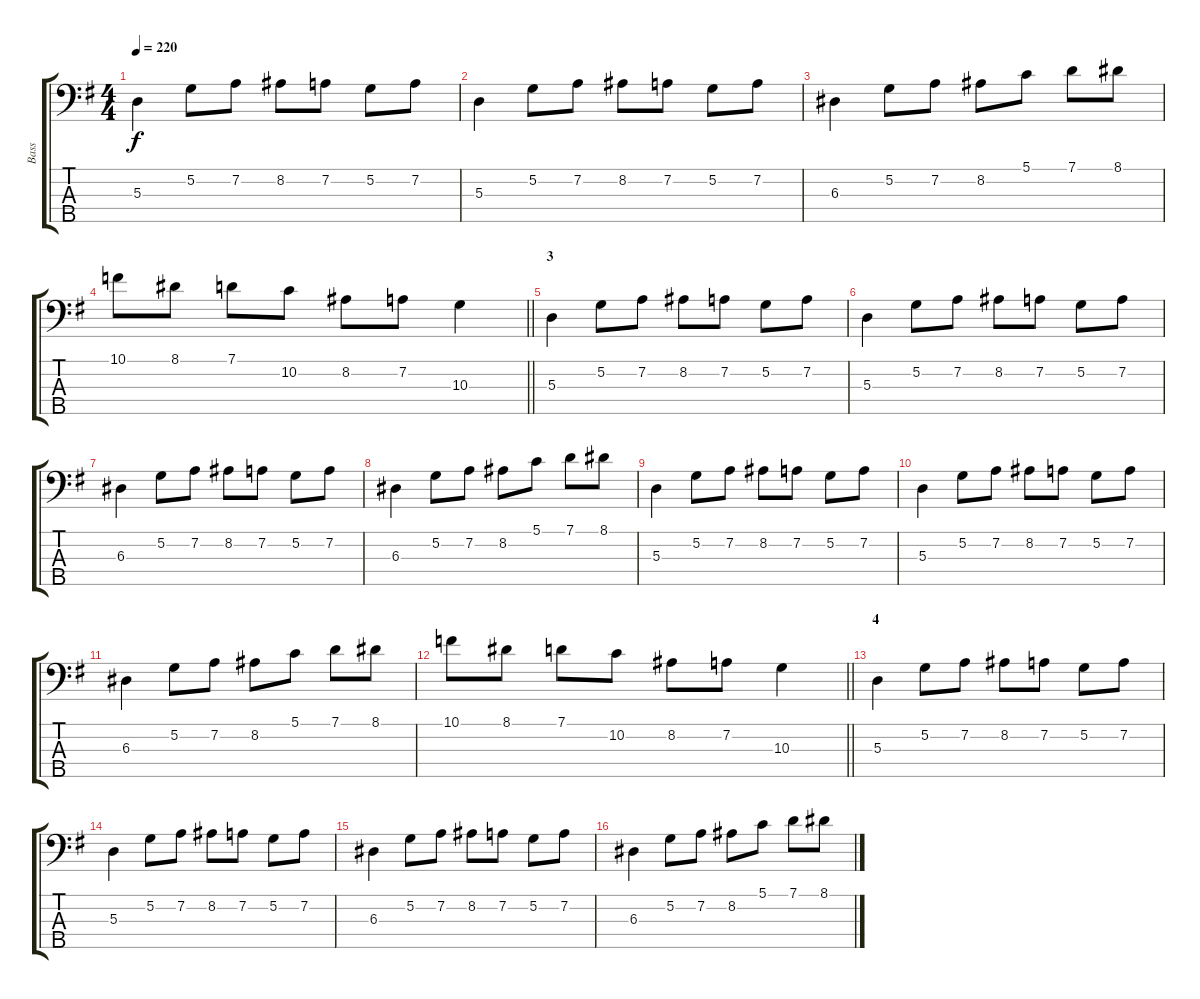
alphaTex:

\track ("Bass" "Bass") {instrument electricbasspick}
\staff {score tabs}
\tuning (G2 D2 A1 E1 B0) {hide}
\ts (4 4)
\tempo 220
\clef f4
\ks eminor
5.3.4{dy f} 5.2.8 7.2.8 8.2.8 7.2.8 5.2.8 7.2.8 |
5.3.4 5.2.8 7.2.8 8.2.8 7.2.8 5.2.8 7.2.8 |
6.3.4 5.2.8 7.2.8 8.2.8 5.1.8 7.1.8 8.1.8 |
\barLineRight lightlight
10.1.8{beam merge} 8.1.8 7.1.8 10.2.8 8.2.8{beam merge} 7.2.8 10.3.4 |
\section ("" "3")
5.3.4 5.2.8 7.2.8 8.2.8 7.2.8 5.2.8 7.2.8 |
5.3.4 5.2.8 7.2.8 8.2.8 7.2.8 5.2.8 7.2.8 |
6.3.4 5.2.8 7.2.8 8.2.8 7.2.8 5.2.8 7.2.8 |
6.3.4 5.2.8 7.2.8 8.2.8 5.1.8 7.1.8 8.1.8 |
5.3.4 5.2.8 7.2.8 8.2.8 7.2.8 5.2.8 7.2.8 |
5.3.4 5.2.8 7.2.8 8.2.8 7.2.8 5.2.8 7.2.8 |
6.3.4 5.2.8 7.2.8 8.2.8 5.1.8 7.1.8 8.1.8 |
\barLineRight lightlight
10.1.8{beam merge} 8.1.8 7.1.8 10.2.8 8.2.8{beam merge} 7.2.8 10.3.4 |
\section ("" "4")
5.3.4 5.2.8 7.2.8 8.2.8 7.2.8 5.2.8 7.2.8 |
5.3.4 5.2.8 7.2.8 8.2.8 7.2.8 5.2.8 7.2.8 |
6.3.4 5.2.8 7.2.8 8.2.8 7.2.8 5.2.8 7.2.8 |
6.3.4 5.2.8 7.2.8 8.2.8 5.1.8 7.1.8 8.1.8
